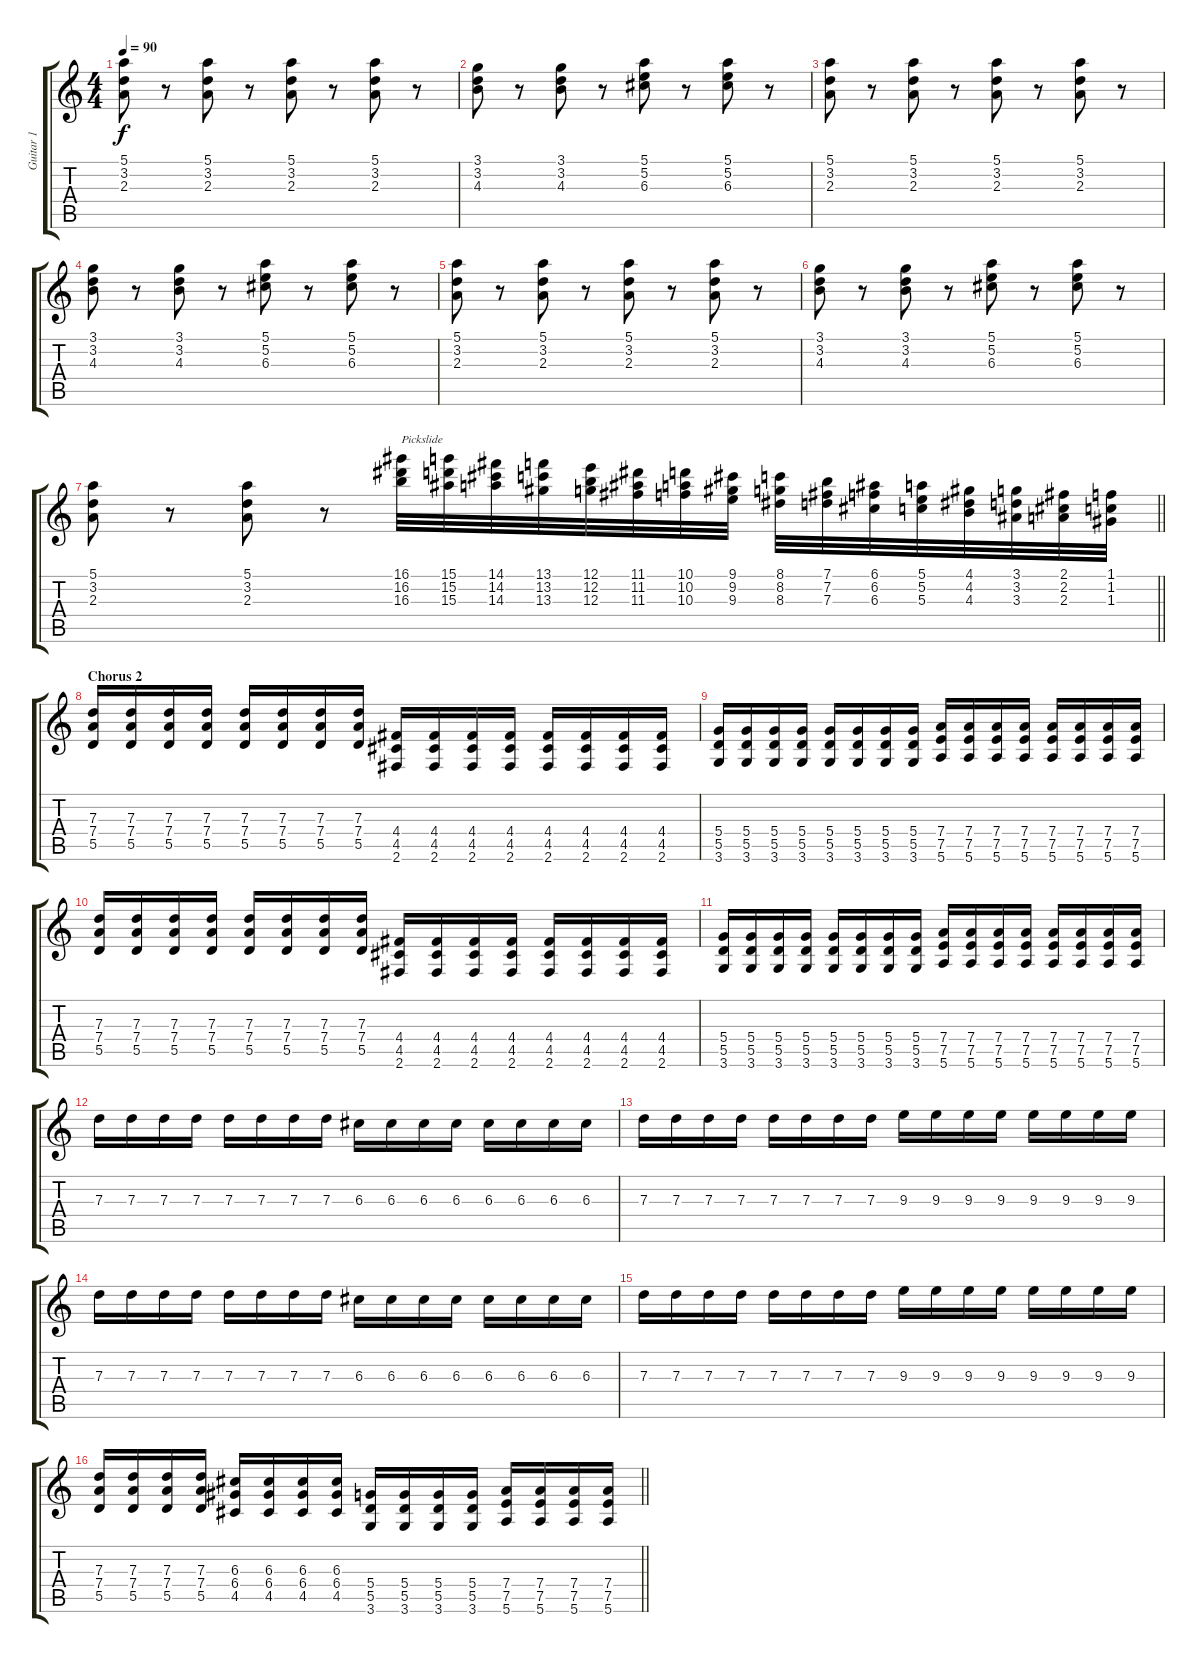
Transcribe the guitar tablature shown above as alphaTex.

\track ("Guitar 1" "Guitar 1") {instrument distortionguitar}
\staff {score tabs}
\tuning (E4 B3 G3 D3 A2 E2) {hide}
\ts (4 4)
\tempo 90
\clef g2
\ks c
(5.1 3.2 2.3).8{dy f} r.8 (5.1 3.2 2.3).8 r.8 (5.1 3.2 2.3).8 r.8 (5.1 3.2 2.3).8 r.8 |
(3.1 3.2 4.3).8 r.8 (3.1 3.2 4.3).8 r.8 (5.1 5.2 6.3).8 r.8 (5.1 5.2 6.3).8 r.8 |
(5.1 3.2 2.3).8 r.8 (5.1 3.2 2.3).8 r.8 (5.1 3.2 2.3).8 r.8 (5.1 3.2 2.3).8 r.8 |
(3.1 3.2 4.3).8 r.8 (3.1 3.2 4.3).8 r.8 (5.1 5.2 6.3).8 r.8 (5.1 5.2 6.3).8 r.8 |
(5.1 3.2 2.3).8 r.8 (5.1 3.2 2.3).8 r.8 (5.1 3.2 2.3).8 r.8 (5.1 3.2 2.3).8 r.8 |
(3.1 3.2 4.3).8 r.8 (3.1 3.2 4.3).8 r.8 (5.1 5.2 6.3).8 r.8 (5.1 5.2 6.3).8 r.8 |
\barLineRight lightlight
(5.1 3.2 2.3).8 r.8 (5.1 3.2 2.3).8 r.8 (16.1 16.2 16.3).32{txt "Pickslide"} (15.1 15.2 15.3).32 (14.1 14.2 14.3).32 (13.1 13.2 13.3).32 (12.1 12.2 12.3).32 (11.1 11.2 11.3).32 (10.1 10.2 10.3).32 (9.1 9.2 9.3).32 (8.1 8.2 8.3).32 (7.1 7.2 7.3).32 (6.1 6.2 6.3).32 (5.1 5.2 5.3).32 (4.1 4.2 4.3).32 (3.1 3.2 3.3).32 (2.1 2.2 2.3).32 (1.1 1.2 1.3).32 |
\section ("" "Chorus 2")
(7.3 7.4 5.5).16{volume 13} (7.3 7.4 5.5).16 (7.3 7.4 5.5).16 (7.3 7.4 5.5).16 (7.3 7.4 5.5).16 (7.3 7.4 5.5).16 (7.3 7.4 5.5).16 (7.3 7.4 5.5).16 (4.4 4.5 2.6).16 (4.4 4.5 2.6).16 (4.4 4.5 2.6).16 (4.4 4.5 2.6).16 (4.4 4.5 2.6).16 (4.4 4.5 2.6).16 (4.4 4.5 2.6).16 (4.4 4.5 2.6).16 |
(5.4 5.5 3.6).16 (5.4 5.5 3.6).16 (5.4 5.5 3.6).16 (5.4 5.5 3.6).16 (5.4 5.5 3.6).16 (5.4 5.5 3.6).16 (5.4 5.5 3.6).16 (5.4 5.5 3.6).16 (7.4 7.5 5.6).16 (7.4 7.5 5.6).16 (7.4 7.5 5.6).16 (7.4 7.5 5.6).16 (7.4 7.5 5.6).16 (7.4 7.5 5.6).16 (7.4 7.5 5.6).16 (7.4 7.5 5.6).16 |
(7.3 7.4 5.5).16{volume 13} (7.3 7.4 5.5).16 (7.3 7.4 5.5).16 (7.3 7.4 5.5).16 (7.3 7.4 5.5).16 (7.3 7.4 5.5).16 (7.3 7.4 5.5).16 (7.3 7.4 5.5).16 (4.4 4.5 2.6).16 (4.4 4.5 2.6).16 (4.4 4.5 2.6).16 (4.4 4.5 2.6).16 (4.4 4.5 2.6).16 (4.4 4.5 2.6).16 (4.4 4.5 2.6).16 (4.4 4.5 2.6).16 |
(5.4 5.5 3.6).16 (5.4 5.5 3.6).16 (5.4 5.5 3.6).16 (5.4 5.5 3.6).16 (5.4 5.5 3.6).16 (5.4 5.5 3.6).16 (5.4 5.5 3.6).16 (5.4 5.5 3.6).16 (7.4 7.5 5.6).16 (7.4 7.5 5.6).16 (7.4 7.5 5.6).16 (7.4 7.5 5.6).16 (7.4 7.5 5.6).16 (7.4 7.5 5.6).16 (7.4 7.5 5.6).16 (7.4 7.5 5.6).16 |
7.3.16{volume 6} 7.3.16 7.3.16 7.3.16 7.3.16 7.3.16 7.3.16 7.3.16 6.3.16 6.3.16 6.3.16 6.3.16 6.3.16 6.3.16 6.3.16 6.3.16 |
7.3.16 7.3.16 7.3.16 7.3.16 7.3.16 7.3.16 7.3.16 7.3.16 9.3.16 9.3.16 9.3.16 9.3.16 9.3.16 9.3.16 9.3.16 9.3.16 |
7.3.16{volume 6} 7.3.16 7.3.16 7.3.16 7.3.16 7.3.16 7.3.16 7.3.16 6.3.16 6.3.16 6.3.16 6.3.16 6.3.16 6.3.16 6.3.16 6.3.16 |
7.3.16 7.3.16 7.3.16 7.3.16 7.3.16 7.3.16 7.3.16 7.3.16 9.3.16 9.3.16 9.3.16 9.3.16 9.3.16 9.3.16 9.3.16 9.3.16 |
\barLineRight lightlight
(7.3 7.4 5.5).16{volume 13} (7.3 7.4 5.5).16 (7.3 7.4 5.5).16 (7.3 7.4 5.5).16 (6.3 6.4 4.5).16 (6.3 6.4 4.5).16 (6.3 6.4 4.5).16 (6.3 6.4 4.5).16 (5.4 5.5 3.6).16 (5.4 5.5 3.6).16 (5.4 5.5 3.6).16 (5.4 5.5 3.6).16 (7.4 7.5 5.6).16 (7.4 7.5 5.6).16 (7.4 7.5 5.6).16 (7.4 7.5 5.6).16
